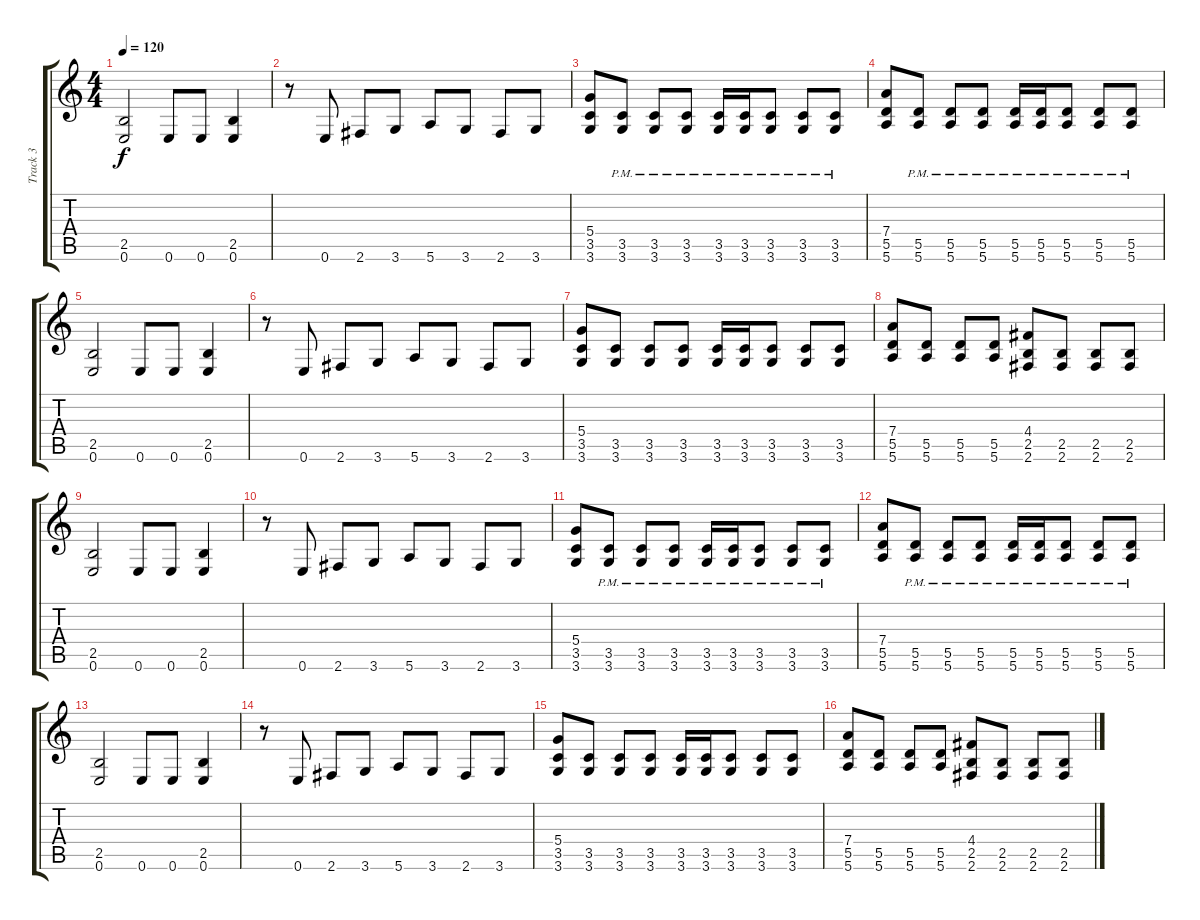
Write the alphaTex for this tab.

\track ("Track 3" "Track 3") {instrument distortionguitar}
\staff {score tabs}
\tuning (E4 B3 G3 D3 A2 E2) {hide}
\ts (4 4)
\tempo 120
\clef g2
\ks c
(2.5 0.6).2{dy f} 0.6.8 0.6.8 (2.5 0.6).4 |
r.8 0.6.8 2.6.8 3.6.8 5.6.8 3.6.8 2.6.8 3.6.8 |
(5.4 3.5 3.6).8 (3.5{pm} 3.6{pm}).8 (3.5{pm} 3.6{pm}).8 (3.5{pm} 3.6{pm}).8 (3.5{pm} 3.6{pm}).16 (3.5{pm} 3.6{pm}).16 (3.5{pm} 3.6{pm}).8 (3.5{pm} 3.6{pm}).8 (3.5{pm} 3.6{pm}).8 |
(7.4 5.5 5.6).8 (5.5{pm} 5.6{pm}).8 (5.5{pm} 5.6{pm}).8 (5.5{pm} 5.6{pm}).8 (5.5{pm} 5.6{pm}).16 (5.5{pm} 5.6{pm}).16 (5.5{pm} 5.6{pm}).8 (5.5{pm} 5.6{pm}).8 (5.5{pm} 5.6{pm}).8 |
(2.5 0.6).2 0.6.8 0.6.8 (2.5 0.6).4 |
r.8 0.6.8 2.6.8 3.6.8 5.6.8 3.6.8 2.6.8 3.6.8 |
(5.4 3.5 3.6).8 (3.5 3.6).8 (3.5 3.6).8 (3.5 3.6).8 (3.5 3.6).16 (3.5 3.6).16 (3.5 3.6).8 (3.5 3.6).8 (3.5 3.6).8 |
(7.4 5.5 5.6).8 (5.5 5.6).8 (5.5 5.6).8 (5.5 5.6).8 (4.4 2.5 2.6).8 (2.5 2.6).8 (2.5 2.6).8 (2.5 2.6).8 |
(2.5 0.6).2 0.6.8 0.6.8 (2.5 0.6).4 |
r.8 0.6.8 2.6.8 3.6.8 5.6.8 3.6.8 2.6.8 3.6.8 |
(5.4 3.5 3.6).8 (3.5{pm} 3.6{pm}).8 (3.5{pm} 3.6{pm}).8 (3.5{pm} 3.6{pm}).8 (3.5{pm} 3.6{pm}).16 (3.5{pm} 3.6{pm}).16 (3.5{pm} 3.6{pm}).8 (3.5{pm} 3.6{pm}).8 (3.5{pm} 3.6{pm}).8 |
(7.4 5.5 5.6).8 (5.5{pm} 5.6{pm}).8 (5.5{pm} 5.6{pm}).8 (5.5{pm} 5.6{pm}).8 (5.5{pm} 5.6{pm}).16 (5.5{pm} 5.6{pm}).16 (5.5{pm} 5.6{pm}).8 (5.5{pm} 5.6{pm}).8 (5.5{pm} 5.6{pm}).8 |
(2.5 0.6).2 0.6.8 0.6.8 (2.5 0.6).4 |
r.8 0.6.8 2.6.8 3.6.8 5.6.8 3.6.8 2.6.8 3.6.8 |
(5.4 3.5 3.6).8 (3.5 3.6).8 (3.5 3.6).8 (3.5 3.6).8 (3.5 3.6).16 (3.5 3.6).16 (3.5 3.6).8 (3.5 3.6).8 (3.5 3.6).8 |
(7.4 5.5 5.6).8 (5.5 5.6).8 (5.5 5.6).8 (5.5 5.6).8 (4.4 2.5 2.6).8 (2.5 2.6).8 (2.5 2.6).8 (2.5 2.6).8
